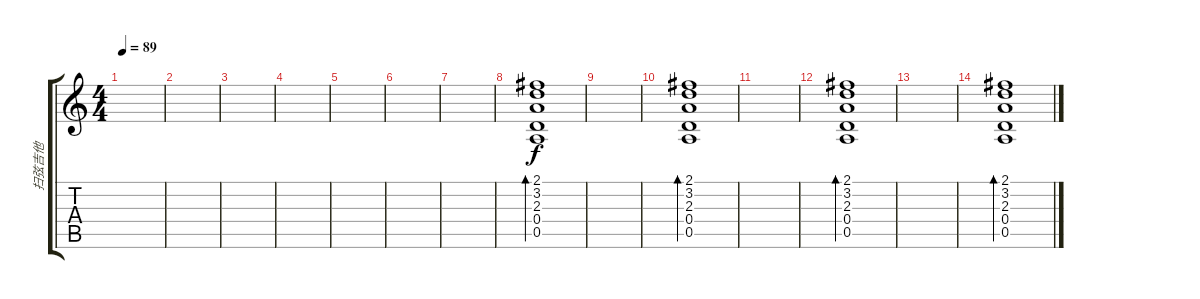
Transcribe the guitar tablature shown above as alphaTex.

\track ("扫弦吉他" "扫弦吉他") {instrument acousticguitarsteel}
\staff {score tabs}
\tuning (E4 B3 G3 D3 A2 E2) {hide}
\ts (4 4)
\tempo 89
\clef g2
\ks c
|
|
|
|
|
|
|
(2.1 3.2 2.3 0.4 0.5).1{bd 120} |
|
(2.1 3.2 2.3 0.4 0.5).1{bd 120} |
|
(2.1 3.2 2.3 0.4 0.5).1{bd 120} |
|
(2.1 3.2 2.3 0.4 0.5).1{bd 120}
